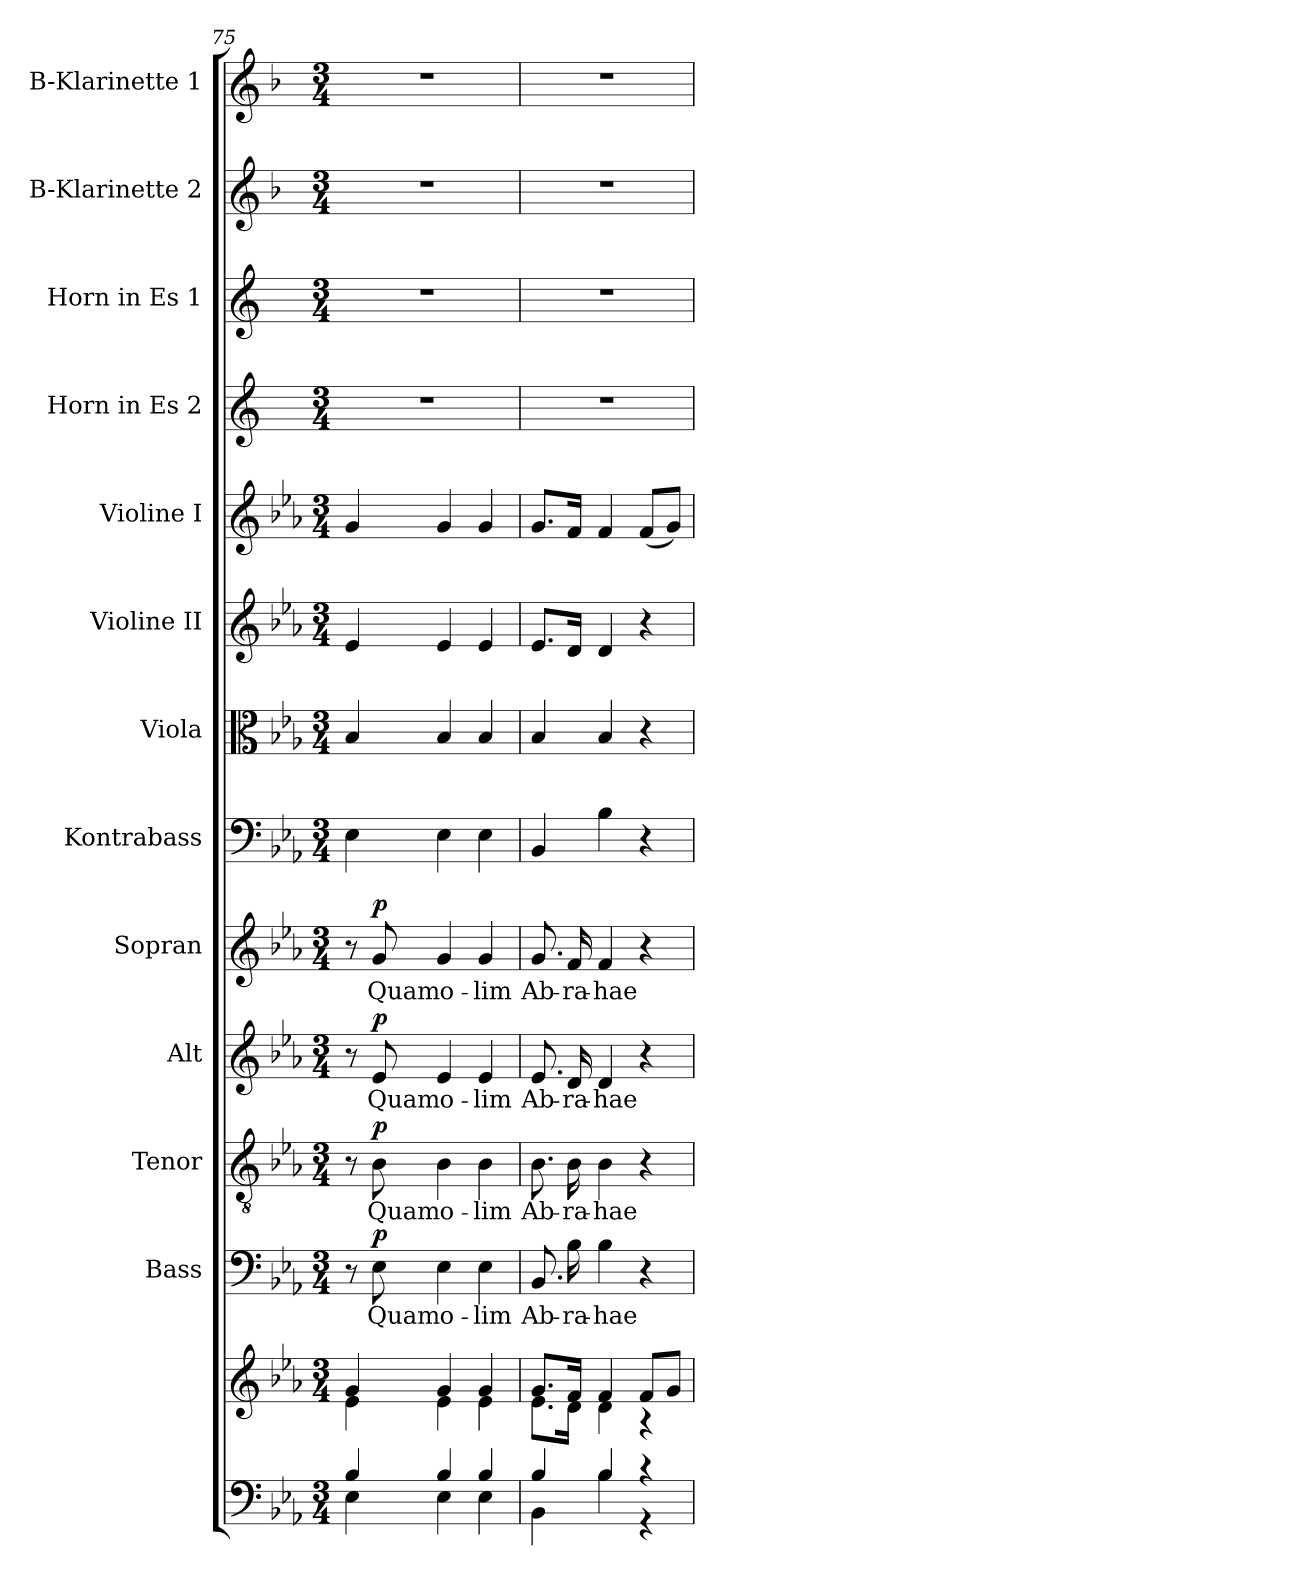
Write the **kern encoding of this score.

**kern	**kern	**kern	**text	**dynam	**kern	**text	**dynam	**kern	**text	**dynam	**kern	**text	**dynam	**kern	**kern	**kern	**kern	**kern	**kern	**kern	**kern
*part13	*part13	*part12	*part12	*part12	*part11	*part11	*part11	*part10	*part10	*part10	*part9	*part9	*part9	*part8	*part7	*part6	*part5	*part4	*part3	*part2	*part1
*staff14	*staff13	*staff12	*staff12	*staff12	*staff11	*staff11	*staff11	*staff10	*staff10	*staff10	*staff9	*staff9	*staff9	*staff8	*staff7	*staff6	*staff5	*staff4	*staff3	*staff2	*staff1
*	*	*I"Bass	*	*	*I"Tenor	*	*	*I"Alt	*	*	*I"Sopran	*	*	*I"Kontrabass	*I"Viola	*I"Violine II	*I"Violine I	*I"Horn in Es 2	*I"Horn in Es 1	*I"B-Klarinette 2	*I"B-Klarinette 1
*	*	*I'B.	*	*	*I'T.	*	*	*I'A.	*	*	*I'S.	*	*	*I'Kb.	*I'Vla.	*I'Vl. II	*I'Vl. I	*	*	*I'B Kl. 2	*I'B Kl. 1
*clefF4	*clefG2	*clefF4	*	*	*clefGv2	*	*	*clefG2	*	*	*clefG2	*	*	*clefF4	*clefC3	*clefG2	*clefG2	*clefG2	*clefG2	*clefG2	*clefG2
*	*	*	*	*	*	*	*	*	*	*	*	*	*	*ITrd7c12	*	*	*	*ITrd5c9	*ITrd5c9	*ITrd1c2	*ITrd1c2
*k[b-e-a-]	*k[b-e-a-]	*k[b-e-a-]	*	*	*k[b-e-a-]	*	*	*k[b-e-a-]	*	*	*k[b-e-a-]	*	*	*k[b-e-a-]	*k[b-e-a-]	*k[b-e-a-]	*k[b-e-a-]	*k[b-e-a-]	*k[b-e-a-]	*k[b-e-a-]	*k[b-e-a-]
*E-:	*E-:	*E-:	*	*	*E-:	*	*	*E-:	*	*	*E-:	*	*	*E-:	*E-:	*E-:	*E-:	*E-:	*E-:	*E-:	*E-:
*M3/4	*M3/4	*M3/4	*	*	*M3/4	*	*	*M3/4	*	*	*M3/4	*	*	*M3/4	*M3/4	*M3/4	*M3/4	*M3/4	*M3/4	*M3/4	*M3/4
=75	=75	=75	=75	=75	=75	=75	=75	=75	=75	=75	=75	=75	=75	=75	=75	=75	=75	=75	=75	=75	=75
*^	*^	*	*	*	*	*	*	*	*	*	*	*	*	*	*	*	*	*	*	*	*
4B-/	4E-\	4g/	4e-\	8r	.	.	8r	.	.	8r	.	.	8r	.	.	4EE-\	4B-/	4e-/	4g/	2.r	2.r	2.r	2.r
!	!	!	!	!	!LO:LY:b	!LO:DY:a	!	!LO:LY:b	!LO:DY:a	!	!LO:LY:b	!LO:DY:a	!	!LO:LY:b	!LO:DY:a	!	!	!	!	!	!	!	!
.	.	.	.	8E-\	Quam	p	8B-\	Quam	p	8e-/	Quam	p	8g/	Quam	p	.	.	.	.	.	.	.	.
!	!	!	!	!	!LO:LY:b	!	!	!LO:LY:b	!	!	!LO:LY:b	!	!	!LO:LY:b	!	!	!	!	!	!	!	!	!
4B-/	4E-\	4g/	4e-\	4E-\	o-	.	4B-\	o-	.	4e-/	o-	.	4g/	o-	.	4EE-\	4B-/	4e-/	4g/	.	.	.	.
!	!	!	!	!	!LO:LY:b	!	!	!LO:LY:b	!	!	!LO:LY:b	!	!	!LO:LY:b	!	!	!	!	!	!	!	!	!
4B-/	4E-\	4g/	4e-\	4E-\	-lim	.	4B-\	-lim	.	4e-/	-lim	.	4g/	-lim	.	4EE-\	4B-/	4e-/	4g/	.	.	.	.
!!LO:PB:g=z
=76	=76	=76	=76	=76	=76	=76	=76	=76	=76	=76	=76	=76	=76	=76	=76	=76	=76	=76	=76	=76	=76	=76	=76
!	!	!	!	!	!LO:LY:b	!	!	!LO:LY:b	!	!	!LO:LY:b	!	!	!LO:LY:b	!	!	!	!	!	!	!	!	!
4B-/	4BB-\	8.g/L	8.e-\L	8.BB-/	Ab-	.	8.B-\	Ab-	.	8.e-/	Ab-	.	8.g/	Ab-	.	4BBB-/	4B-/	8.e-/L	8.g/L	2.r	2.r	2.r	2.r
!	!	!	!	!	!LO:LY:b	!	!	!LO:LY:b	!	!	!LO:LY:b	!	!	!LO:LY:b	!	!	!	!	!	!	!	!	!
.	.	16f/Jk	16d\Jk	16B-\	-ra-	.	16B-\	-ra-	.	16d/	-ra-	.	16f/	-ra-	.	.	.	16d/Jk	16f/Jk	.	.	.	.
!	!	!	!	!	!LO:LY:b	!	!	!LO:LY:b	!	!	!LO:LY:b	!	!	!LO:LY:b	!	!	!	!	!	!	!	!	!
4B-/	4B-\	4f/	4d\	4B-\	-hae	.	4B-\	-hae	.	4d/	-hae	.	4f/	-hae	.	4BB-\	4B-/	4d/	4f/	.	.	.	.
4r	4r	8f/L	4rA	4r	.	.	4r	.	.	4r	.	.	4r	.	.	4r	4r	4r	(<8f/L	.	.	.	.
.	.	8g/J	.	.	.	.	.	.	.	.	.	.	.	.	.	.	.	.	8g/J)	.	.	.	.
*v	*v	*	*	*	*	*	*	*	*	*	*	*	*	*	*	*	*	*	*	*	*	*	*
*	*v	*v	*	*	*	*	*	*	*	*	*	*	*	*	*	*	*	*	*	*	*	*
=	=	=	=	=	=	=	=	=	=	=	=	=	=	=	=	=	=	=	=	=	=
*-	*-	*-	*-	*-	*-	*-	*-	*-	*-	*-	*-	*-	*-	*-	*-	*-	*-	*-	*-	*-	*-
